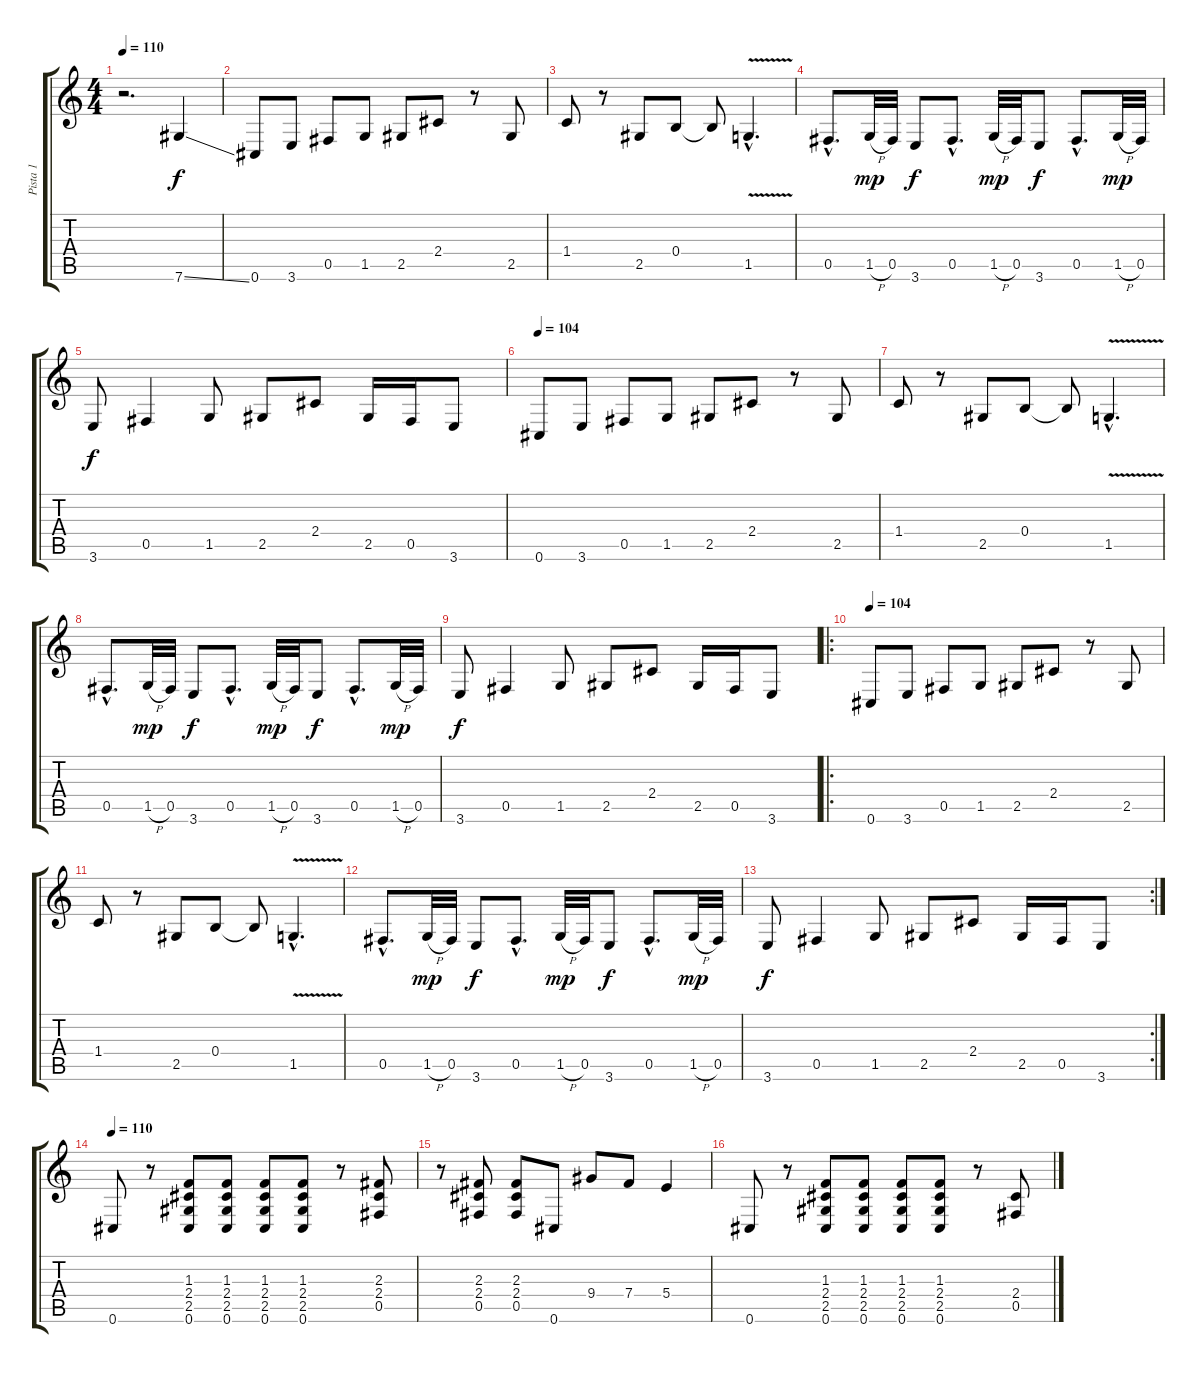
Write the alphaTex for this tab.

\track ("Pista 1" "Pista 1") {instrument overdrivenguitar}
\staff {score tabs}
\tuning (Db4 Ab3 E3 B2 Gb2 Db2) {hide}
\ts (4 4)
\tempo 110
\tempo 104
\tempo 110
\clef g2
\ks c
r.2{d dy f instrument overdrivenguitar} 7.6{ss}.4 |
0.6.8 3.6.8 0.5.8 1.5.8 2.5.8 2.4.8 r.8 2.5.8 |
1.4.8 r.8 2.5.8 0.4.8 0.4{t}.8 1.5{v hac}.4{d} |
0.5{hac}.8{d} 1.5{h}.32{dy mp} 0.5.32 3.6.8{dy f} 0.5{hac}.8{d} 1.5{h}.32{dy mp} 0.5.32 3.6.8{dy f} 0.5{hac}.8{d} 1.5{h}.32{dy mp} 0.5.32 |
3.6.8{dy f} 0.5.4 1.5.8 2.5.8 2.4.8 2.5.16 0.5.16 3.6.8 |
\tempo 104
0.6.8 3.6.8 0.5.8 1.5.8 2.5.8 2.4.8 r.8 2.5.8 |
1.4.8 r.8 2.5.8 0.4.8 0.4{t}.8 1.5{v hac}.4{d} |
0.5{hac}.8{d} 1.5{h}.32{dy mp} 0.5.32 3.6.8{dy f} 0.5{hac}.8{d} 1.5{h}.32{dy mp} 0.5.32 3.6.8{dy f} 0.5{hac}.8{d} 1.5{h}.32{dy mp} 0.5.32 |
3.6.8{dy f} 0.5.4 1.5.8 2.5.8 2.4.8 2.5.16 0.5.16 3.6.8 |
\ro
\tempo 104
0.6.8 3.6.8 0.5.8 1.5.8 2.5.8 2.4.8 r.8 2.5.8 |
1.4.8 r.8 2.5.8 0.4.8 0.4{t}.8 1.5{v hac}.4{d} |
0.5{hac}.8{d} 1.5{h}.32{dy mp} 0.5.32 3.6.8{dy f} 0.5{hac}.8{d} 1.5{h}.32{dy mp} 0.5.32 3.6.8{dy f} 0.5{hac}.8{d} 1.5{h}.32{dy mp} 0.5.32 |
\rc 2
3.6.8{dy f} 0.5.4 1.5.8 2.5.8 2.4.8 2.5.16 0.5.16 3.6.8 |
\tempo 110
0.6.8 r.8 (1.3 2.4 2.5 0.6).8 (1.3 2.4 2.5 0.6).8 (1.3 2.4 2.5 0.6).8 (1.3 2.4 2.5 0.6).8 r.8 (2.3 2.4 0.5).8 |
r.8 (2.3 2.4 0.5).8 (2.3 2.4 0.5).8 0.6.8 9.4.8 7.4.8 5.4.4 |
0.6.8 r.8 (1.3 2.4 2.5 0.6).8 (1.3 2.4 2.5 0.6).8 (1.3 2.4 2.5 0.6).8 (1.3 2.4 2.5 0.6).8 r.8 (2.4 0.5).8
